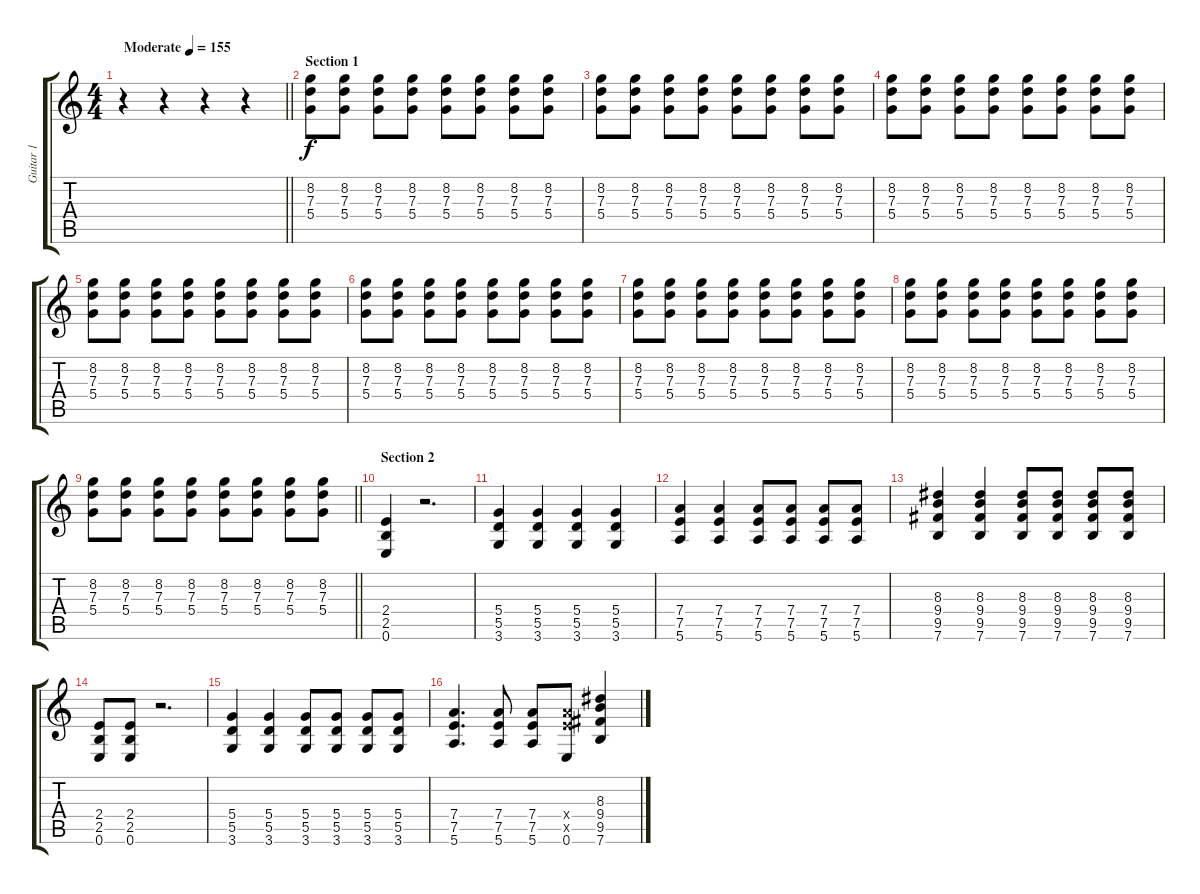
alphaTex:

\track ("Guitar 1" "Guitar 1") {instrument overdrivenguitar}
\staff {score tabs}
\tuning (E4 B3 G3 D3 A2 E2) {hide}
\ts (4 4)
\tempo (155 "Moderate")
\clef g2
\barLineRight lightlight
\ks c
r.4{dy f instrument overdrivenguitar} r.4 r.4 r.4 |
\section ("" "Section 1")
(8.2 7.3 5.4).8 (8.2 7.3 5.4).8 (8.2 7.3 5.4).8 (8.2 7.3 5.4).8 (8.2 7.3 5.4).8 (8.2 7.3 5.4).8 (8.2 7.3 5.4).8 (8.2 7.3 5.4).8 |
(8.2 7.3 5.4).8 (8.2 7.3 5.4).8 (8.2 7.3 5.4).8 (8.2 7.3 5.4).8 (8.2 7.3 5.4).8 (8.2 7.3 5.4).8 (8.2 7.3 5.4).8 (8.2 7.3 5.4).8 |
(8.2 7.3 5.4).8 (8.2 7.3 5.4).8 (8.2 7.3 5.4).8 (8.2 7.3 5.4).8 (8.2 7.3 5.4).8 (8.2 7.3 5.4).8 (8.2 7.3 5.4).8 (8.2 7.3 5.4).8 |
(8.2 7.3 5.4).8 (8.2 7.3 5.4).8 (8.2 7.3 5.4).8 (8.2 7.3 5.4).8 (8.2 7.3 5.4).8 (8.2 7.3 5.4).8 (8.2 7.3 5.4).8 (8.2 7.3 5.4).8 |
(8.2 7.3 5.4).8 (8.2 7.3 5.4).8 (8.2 7.3 5.4).8 (8.2 7.3 5.4).8 (8.2 7.3 5.4).8 (8.2 7.3 5.4).8 (8.2 7.3 5.4).8 (8.2 7.3 5.4).8 |
(8.2 7.3 5.4).8 (8.2 7.3 5.4).8 (8.2 7.3 5.4).8 (8.2 7.3 5.4).8 (8.2 7.3 5.4).8 (8.2 7.3 5.4).8 (8.2 7.3 5.4).8 (8.2 7.3 5.4).8 |
(8.2 7.3 5.4).8 (8.2 7.3 5.4).8 (8.2 7.3 5.4).8 (8.2 7.3 5.4).8 (8.2 7.3 5.4).8 (8.2 7.3 5.4).8 (8.2 7.3 5.4).8 (8.2 7.3 5.4).8 |
\barLineRight lightlight
(8.2 7.3 5.4).8 (8.2 7.3 5.4).8 (8.2 7.3 5.4).8 (8.2 7.3 5.4).8 (8.2 7.3 5.4).8 (8.2 7.3 5.4).8 (8.2 7.3 5.4).8 (8.2 7.3 5.4).8 |
\section ("" "Section 2")
(2.4 2.5 0.6).4 r.2{d} |
(5.4 5.5 3.6).4 (5.4 5.5 3.6).4 (5.4 5.5 3.6).4 (5.4 5.5 3.6).4 |
(7.4 7.5 5.6).4 (7.4 7.5 5.6).4 (7.4 7.5 5.6).8 (7.4 7.5 5.6).8 (7.4 7.5 5.6).8 (7.4 7.5 5.6).8 |
(8.3 9.4 9.5 7.6).4 (8.3 9.4 9.5 7.6).4 (8.3 9.4 9.5 7.6).8 (8.3 9.4 9.5 7.6).8 (8.3 9.4 9.5 7.6).8 (8.3 9.4 9.5 7.6).8 |
(2.4 2.5 0.6).8 (2.4 2.5 0.6).8 r.2{d} |
(5.4 5.5 3.6).4 (5.4 5.5 3.6).4 (5.4 5.5 3.6).8 (5.4 5.5 3.6).8 (5.4 5.5 3.6).8 (5.4 5.5 3.6).8 |
(7.4 7.5 5.6).4{d} (7.4 7.5 5.6).8 (7.4 7.5 5.6).8 (7.4{x} 7.5{x} 0.6).8 (8.3 9.4 9.5 7.6).4
